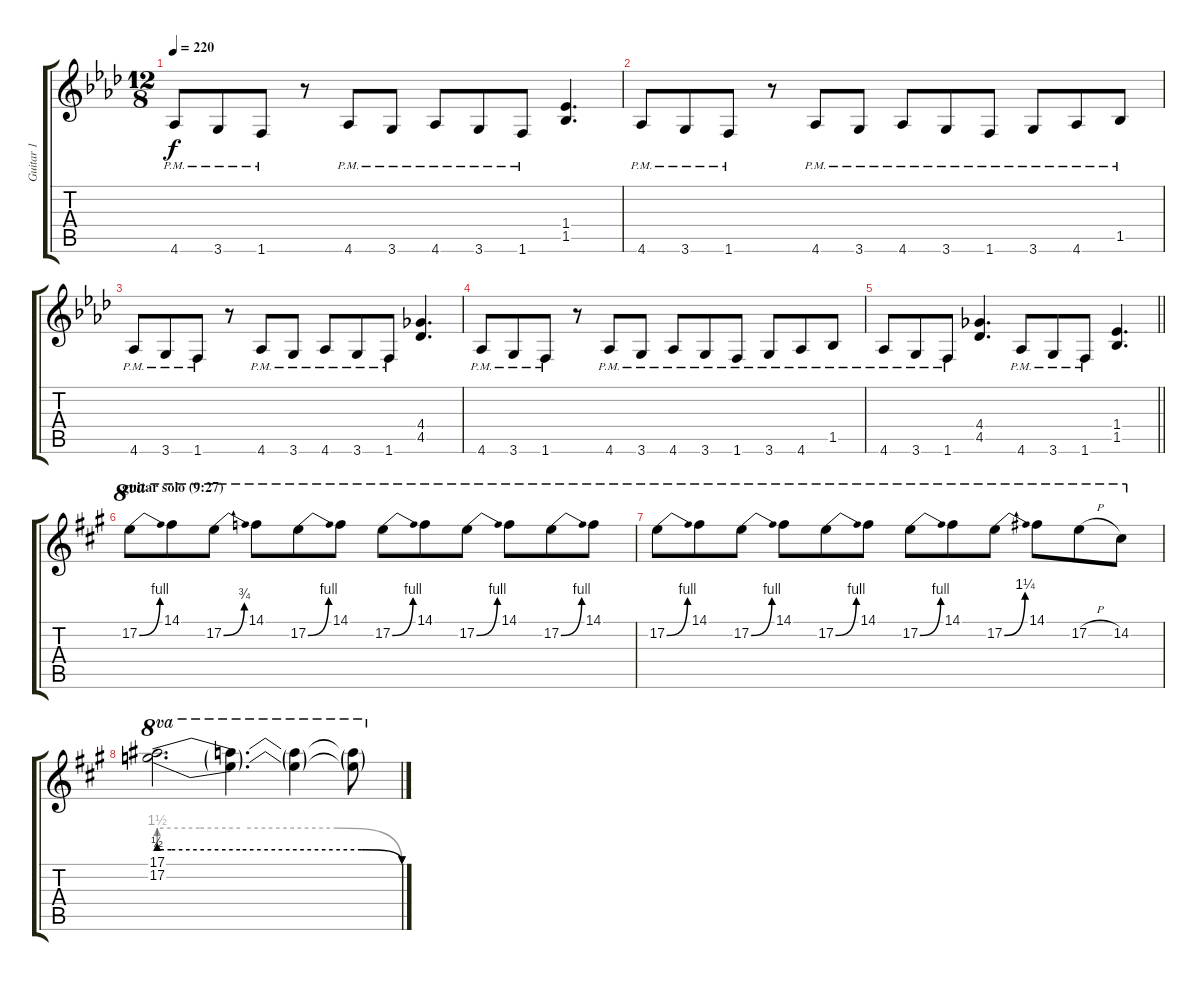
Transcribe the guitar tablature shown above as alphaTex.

\track ("Guitar 1" "Guitar 1") {instrument distortionguitar bank 1}
\staff {score tabs}
\tuning (E4 B3 G3 D3 A2 E2) {hide}
\ts (12 8)
\tempo 220
\clef g2
\ks fminor
4.6{pm}.8{dy f} 3.6{pm}.8 1.6{pm}.8 r.8 4.6{pm}.8 3.6{pm}.8 4.6{pm}.8 3.6{pm}.8 1.6{pm}.8 (1.4 1.5).4{d} |
4.6{pm}.8 3.6{pm}.8 1.6{pm}.8 r.8 4.6{pm}.8 3.6{pm}.8 4.6{pm}.8 3.6{pm}.8 1.6{pm}.8 3.6{pm}.8 4.6{pm}.8 1.5{pm}.8 |
4.6{pm}.8 3.6{pm}.8 1.6{pm}.8 r.8 4.6{pm}.8 3.6{pm}.8 4.6{pm}.8 3.6{pm}.8 1.6{pm}.8 (4.4 4.5).4{d} |
4.6{pm}.8 3.6{pm}.8 1.6{pm}.8 r.8 4.6{pm}.8 3.6{pm}.8 4.6{pm}.8 3.6{pm}.8 1.6{pm}.8 3.6{pm}.8 4.6{pm}.8 1.5{pm}.8 |
\barLineRight lightlight
4.6{pm}.8 3.6{pm}.8 1.6{pm}.8 (4.4 4.5).4{d} 4.6{pm}.8 3.6{pm}.8 1.6{pm}.8 (1.4 1.5).4{d} |
\section ("" "guitar solo (9:27)")
\ks a
17.2{be (bend 0 0 60 4)}.8{ot 8va} 14.1.8{ot 8va} 17.2{be (bend 0 0 60 3)}.8{ot 8va} 14.1.8{ot 8va} 17.2{be (bend 0 0 60 4)}.8{ot 8va} 14.1.8{ot 8va} 17.2{be (bend 0 0 60 4)}.8{ot 8va} 14.1.8{ot 8va} 17.2{be (bend 0 0 60 4)}.8{ot 8va} 14.1.8{ot 8va} 17.2{be (bend 0 0 60 4)}.8{ot 8va} 14.1.8{ot 8va} |
17.2{be (bend 0 0 60 4)}.8{ot 8va} 14.1.8{ot 8va} 17.2{be (bend 0 0 60 4)}.8{ot 8va} 14.1.8{ot 8va} 17.2{be (bend 0 0 60 4)}.8{ot 8va} 14.1.8{ot 8va} 17.2{be (bend 0 0 60 4)}.8{ot 8va} 14.1.8{ot 8va} 17.2{be (bend 0 0 60 5)}.8{ot 8va} 14.1.8{ot 8va} 17.2{h}.8{ot 8va} 14.2.8{ot 8va} |
(17.1{be (custom 0 2 3 2 20 2 50 2 60 0)} 17.2{be (custom 0 6 10 6 20 6 44 6 60 0)}).2{d ot 8va} (17.1{t} 17.2{t}).4{d ot 8va} (17.1{t} 17.2{t}).4{ot 8va} (17.1{t} 17.2{t}).8{ot 8va}
